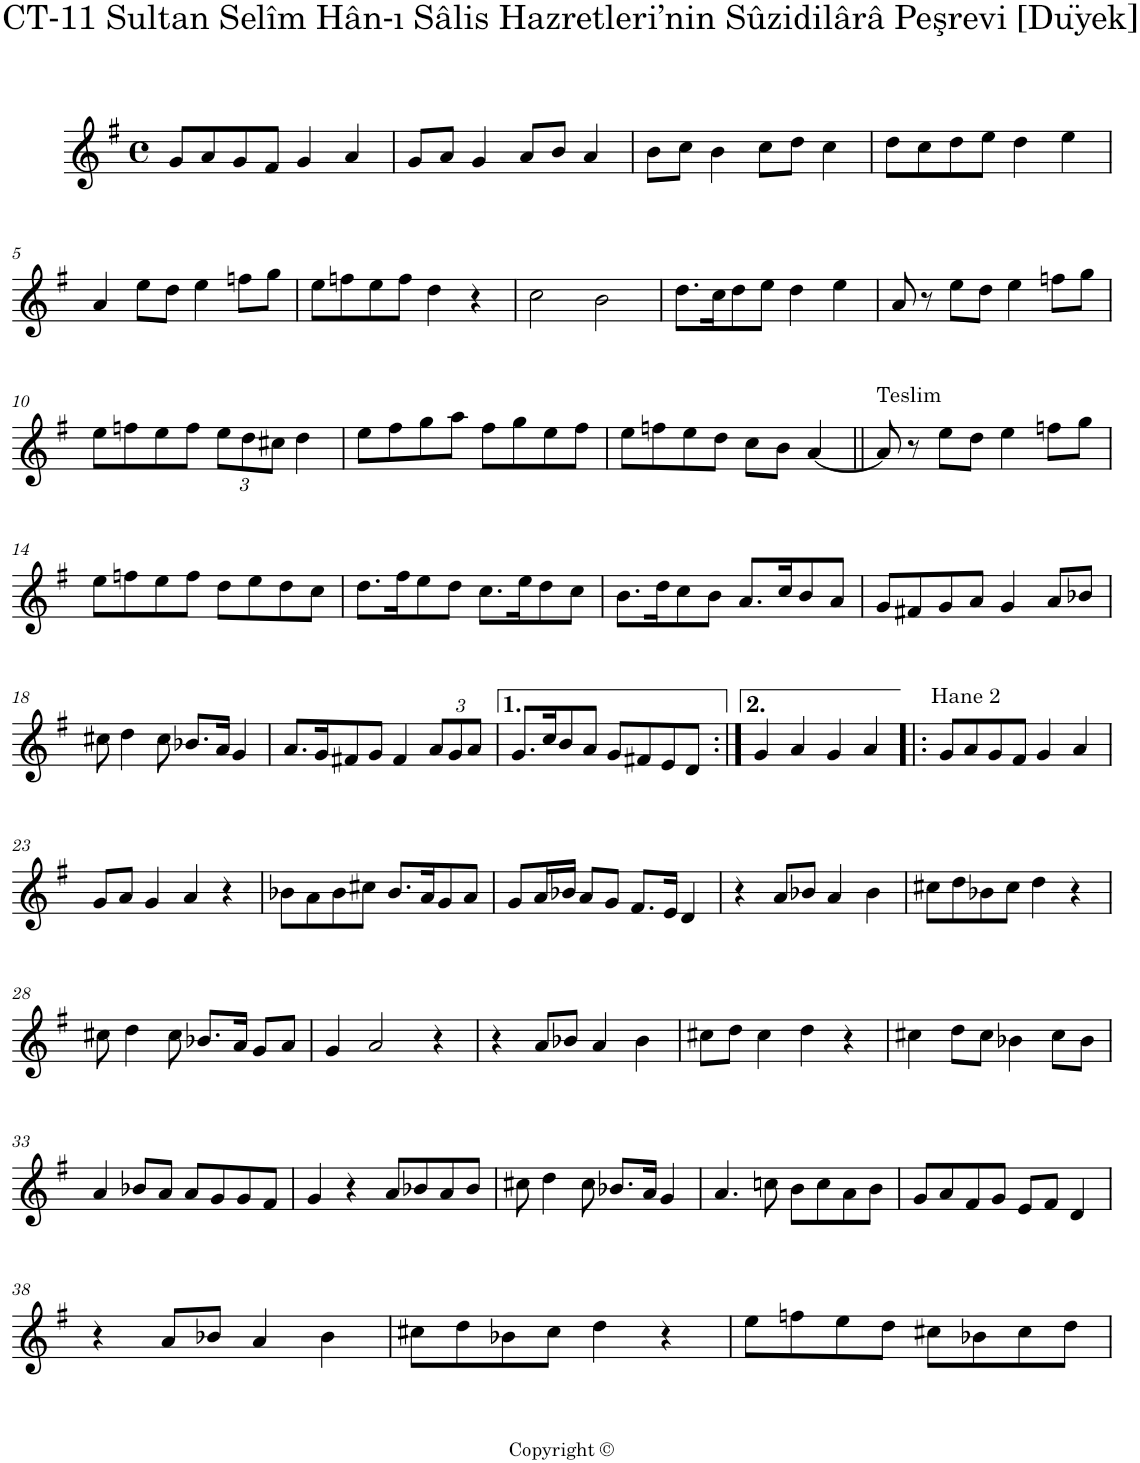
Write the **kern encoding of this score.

**kern
*part1
*staff1
*I"Piano
*I'Pno
*clefG2
*k[f#]
*G:
*M4/4
*met(c)
=1
8g/L
8a/
8g/
8f#/J
4g/
4a/
=2
8g/L
8a/J
4g/
8a/L
8b/J
4a/
=3
8b\L
8cc\J
4b\
8cc\L
8dd\J
4cc\
=4
8dd\L
8cc\
8dd\
8ee\J
4dd\
4ee\
!!LO:LB:g=z
=5
4a/
8ee\L
8dd\J
4ee\
8ffn\L
8gg\J
=6
8ee\L
8ffn\
8ee\
8ff\J
4dd\
4r
=7
2cc\
2b\
=8
8.dd\L
16cc\K
8dd\
8ee\J
4dd\
4ee\
=9
8a/
8r
8ee\L
8dd\J
4ee\
8ffn\L
8gg\J
!!LO:LB:g=z
=10
8ee\L
8ffn\
8ee\
8ff\J
*Xbrackettup
12ee\L
12dd\
12cc#X\J
4dd\
=11
8ee\L
8ff#\
8gg\
8aa\J
8ff#\L
8gg\
8ee\
8ff#\J
=12
8ee\L
8ffn\
8ee\
8dd\J
8cc\L
8b\J
[4a/
=13||
!LO:TX:a:t=Teslim
8a/]
8r
8ee\L
8dd\J
4ee\
8ffn\L
8gg\J
!!LO:LB:g=z
=14
8ee\L
8ffn\
8ee\
8ff\J
8dd\L
8ee\
8dd\
8cc\J
=15
8.dd\L
16ff#\K
8ee\
8dd\J
8.cc\L
16ee\K
8dd\
8cc\J
=16
8.b\L
16dd\K
8cc\
8b\J
8.a/L
16cc/K
8b/
8a/J
=17
8g/L
8f#X/
8g/
8a/J
4g/
8a/L
8b-X/J
!!LO:LB:g=z
=18
8cc#X\
4dd\
8cc#\
8.b-X/L
16a/Jk
4g/
=19
8.a/L
16g/K
8f#X/
8g/J
4f#/
12a/L
12g/
12a/J
=20
8.g/L
16cc/K
8b/
8a/J
8g/L
8f#X/
8e/
8d/J
=21:|!
4g/
4a/
4g/
4a/
=22!|:
!LO:TX:a:t=Hane 2
8g/L
8a/
8g/
8f#/J
4g/
4a/
!!LO:LB:g=z
=23
8g/L
8a/J
4g/
4a/
4r
=24
8b-X\L
8a\
8b-\
8cc#X\J
8.b-/L
16a/K
8g/
8a/J
=25
8g/L
16a/L
16b-X/JJ
8a/L
8g/J
8.f#/L
16e/Jk
4d/
=26
4r
8a/L
8b-X/J
4a/
4b-\
=27
8cc#X\L
8dd\
8b-X\
8cc#\J
4dd\
4r
!!LO:LB:g=z
=28
8cc#X\
4dd\
8cc#\
8.b-X/L
16a/Jk
8g/L
8a/J
=29
4g/
2a/
4r
=30
4r
8a/L
8b-X/J
4a/
4b-\
=31
8cc#X\L
8dd\J
4cc#\
4dd\
4r
=32
4cc#X\
8dd\L
8cc#\J
4b-X\
8cc#\L
8b-\J
!!LO:LB:g=z
=33
4a/
8b-X/L
8a/J
8a/L
8g/
8g/
8f#/J
=34
4g/
4r
8a/L
8b-X/
8a/
8b-/J
=35
8cc#X\
4dd\
8cc#\
8.b-X/L
16a/Jk
4g/
=36
4.a/
8ccn\
8b\L
8cc\
8a\
8b\J
=37
8g/L
8a/
8f#/
8g/J
8e/L
8f#/J
4d/
!!LO:LB:g=z
=38
4r
8a/L
8b-X/J
4a/
4b-\
=39
8cc#X\L
8dd\
8b-X\
8cc#\J
4dd\
4r
=40
8ee\L
8ffn\
8ee\
8dd\J
8cc#X\L
8b-X\
8cc#\
8dd\J
=
*-
